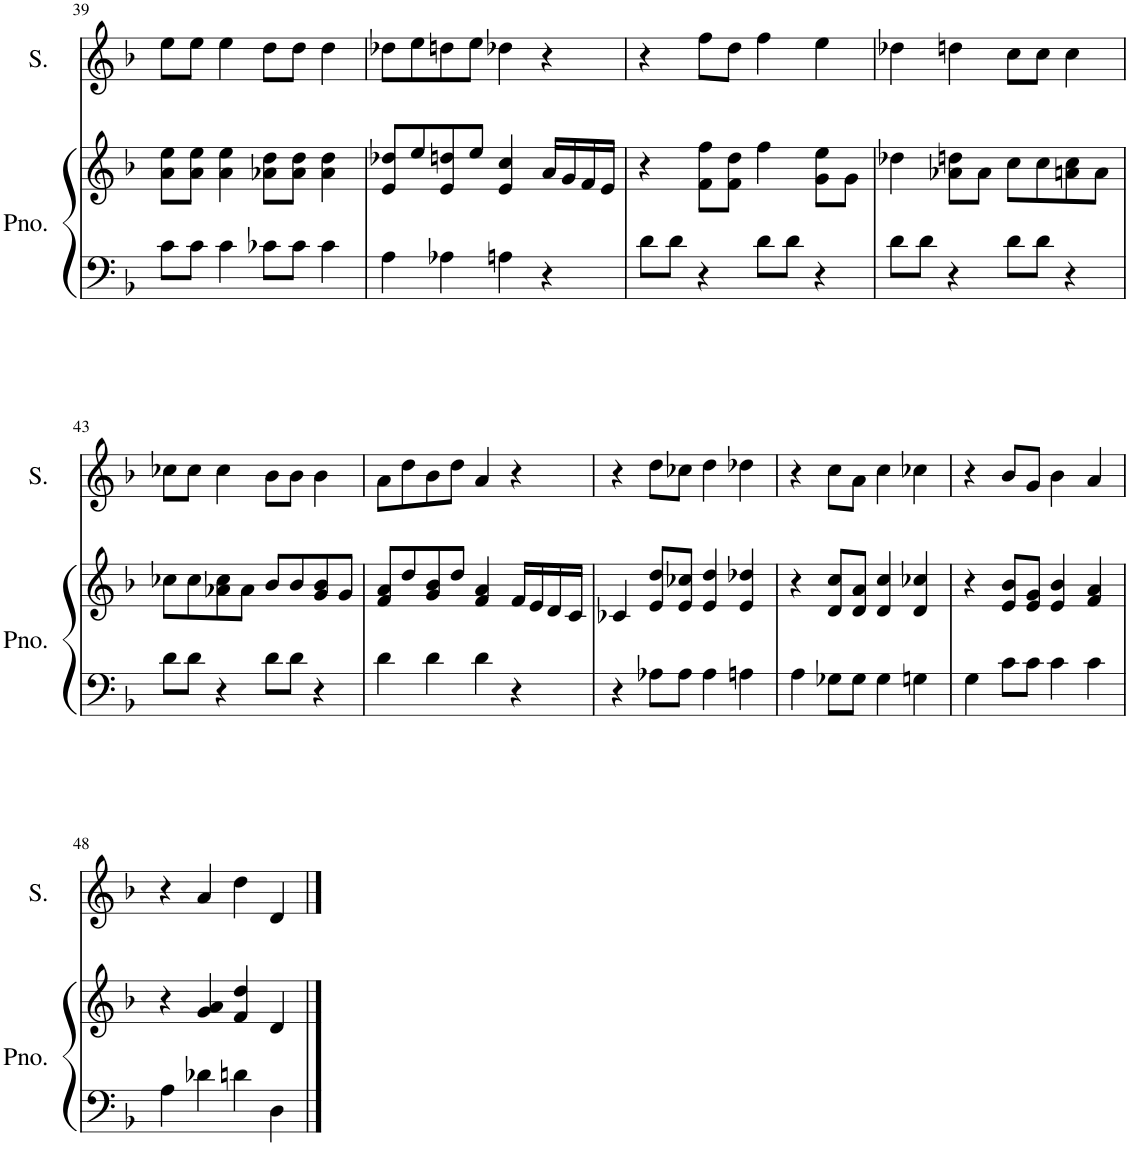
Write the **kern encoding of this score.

**kern	**kern	**kern
*part2	*part2	*part1
*staff3	*staff2	*staff1
*I"Piano	*	*I"Soprano
*I'Pno.	*	*I'S.
!!LO:PB:g=z
*clefF4	*clefG2	*clefG2
*k[b-]	*k[b-]	*k[b-]
*M4/4	*M4/4	*M4/4
=39	=39	=39
8c\L	8a\ 8ee\L	8ee\L
8c\J	8a\ 8ee\J	8ee\J
4c\	4a\ 4ee\	4ee\
8c-X\L	8a-X\ 8dd\L	8dd\L
8c-\J	8a-\ 8dd\J	8dd\J
4c-\	4a-\ 4dd\	4dd\
=40	=40	=40
4A\	8e/ 8dd-X/L	8dd-X\L
.	8ee/	8ee\
4A-X\	8e/ 8ddn/	8ddn\
.	8ee/J	8ee\J
4An\	4e/ 4cc/	4dd-X\
4r	16a/LL	4r
.	16g/	.
.	16f/	.
.	16e/JJ	.
=41	=41	=41
8d\L	4r	4r
8d\J	.	.
4r	8f\ 8ff\L	8ff\L
.	8f\ 8dd\J	8dd\J
8d\L	4ff\	4ff\
8d\J	.	.
4r	8g\ 8ee\L	4ee\
.	8g\J	.
=42	=42	=42
8d\L	4dd-X\	4dd-X\
8d\J	.	.
4r	8a-X\ 8ddn\L	4ddn\
.	8a-\J	.
8d\L	8cc\L	8cc\L
8d\J	8cc\	8cc\J
4r	8an\ 8cc\	4cc\
.	8a\J	.
!!LO:LB:g=z
=43	=43	=43
8d\L	8cc-X\L	8cc-X\L
8d\J	8cc-\	8cc-\J
4r	8a-X\ 8cc-\	4cc-\
.	8a-\J	.
8d\L	8b-/L	8b-\L
8d\J	8b-/	8b-\J
4r	8g/ 8b-/	4b-\
.	8g/J	.
=44	=44	=44
4d\	8f/ 8a/L	8a\L
.	8dd/	8dd\
4d\	8g/ 8b-/	8b-\
.	8dd/J	8dd\J
4d\	4f/ 4a/	4a/
4r	16f/LL	4r
.	16e/	.
.	16d/	.
.	16c/JJ	.
=45	=45	=45
4r	4c-X/	4r
8A-X\L	8e/ 8dd/L	8dd\L
8A-\J	8e/ 8cc-X/J	8cc-X\J
4A-\	4e/ 4dd/	4dd\
4An\	4e/ 4dd-X/	4dd-X\
=46	=46	=46
4A\	4r	4r
8G-X\L	8d/ 8cc/L	8cc\L
8G-\J	8d/ 8a/J	8a\J
4G-\	4d/ 4cc/	4cc\
4Gn\	4d/ 4cc-X/	4cc-X\
=47	=47	=47
4G\	4r	4r
8c\L	8e/ 8b-/L	8b-/L
8c\J	8e/ 8g/J	8g/J
4c\	4e/ 4b-/	4b-\
4c\	4f/ 4a/	4a/
!!LO:LB:g=z
=48	=48	=48
4A\	4r	4r
4d-X\	4g/ 4a/	4a/
4dn\	4f/ 4dd/	4dd\
4D\	4d/	4d/
==	==	==
*-	*-	*-
